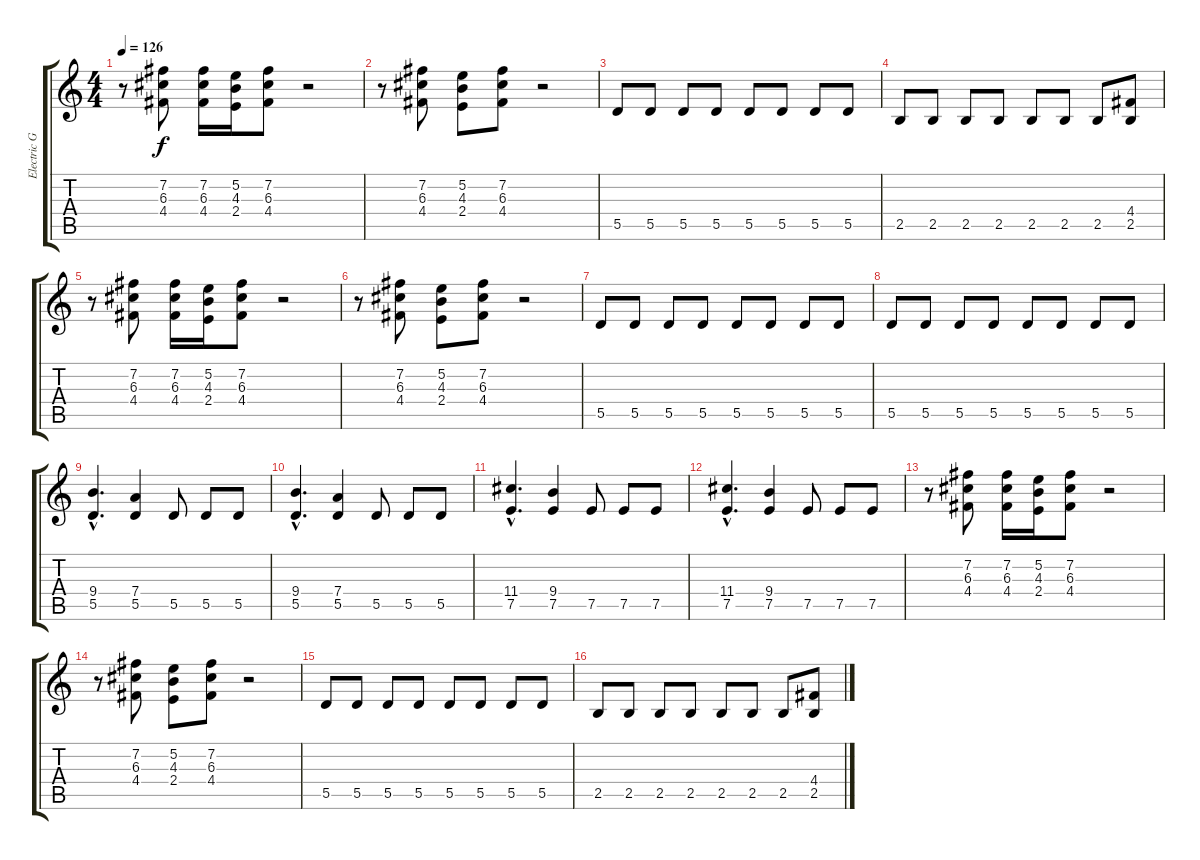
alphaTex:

\track ("Electric Guitar" "Electric G") {instrument overdrivenguitar}
\staff {score tabs}
\tuning (E4 B3 G3 D3 A2 E2) {hide}
\ts (4 4)
\tempo 126
\clef g2
\ks c
r.8{dy f} (7.2 6.3 4.4).8 (7.2 6.3 4.4).16 (5.2 4.3 2.4).16 (7.2 6.3 4.4).8 r.2 |
r.8 (7.2 6.3 4.4).8 (5.2 4.3 2.4).8 (7.2 6.3 4.4).8 r.2 |
5.5.8 5.5.8 5.5.8 5.5.8 5.5.8 5.5.8 5.5.8 5.5.8 |
2.5.8 2.5.8 2.5.8 2.5.8 2.5.8 2.5.8 2.5.8 (4.4 2.5).8 |
r.8 (7.2 6.3 4.4).8 (7.2 6.3 4.4).16 (5.2 4.3 2.4).16 (7.2 6.3 4.4).8 r.2 |
r.8 (7.2 6.3 4.4).8 (5.2 4.3 2.4).8 (7.2 6.3 4.4).8 r.2 |
5.5.8 5.5.8 5.5.8 5.5.8 5.5.8 5.5.8 5.5.8 5.5.8 |
5.5.8 5.5.8 5.5.8 5.5.8 5.5.8 5.5.8 5.5.8 5.5.8 |
(9.4{hac} 5.5{hac}).4{d} (7.4 5.5).4 5.5.8 5.5.8 5.5.8 |
(9.4{hac} 5.5{hac}).4{d} (7.4 5.5).4 5.5.8 5.5.8 5.5.8 |
(11.4{hac} 7.5{hac}).4{d} (9.4 7.5).4 7.5.8 7.5.8 7.5.8 |
(11.4{hac} 7.5{hac}).4{d} (9.4 7.5).4 7.5.8 7.5.8 7.5.8 |
r.8 (7.2 6.3 4.4).8 (7.2 6.3 4.4).16 (5.2 4.3 2.4).16 (7.2 6.3 4.4).8 r.2 |
r.8 (7.2 6.3 4.4).8 (5.2 4.3 2.4).8 (7.2 6.3 4.4).8 r.2 |
5.5.8 5.5.8 5.5.8 5.5.8 5.5.8 5.5.8 5.5.8 5.5.8 |
2.5.8 2.5.8 2.5.8 2.5.8 2.5.8 2.5.8 2.5.8 (4.4 2.5).8
